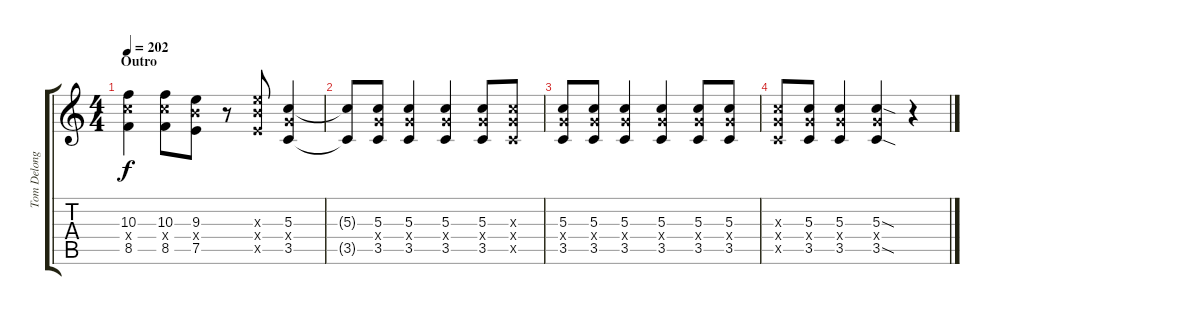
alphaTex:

\track ("Tom Delonge - Guitar" "Tom Delong") {instrument distortionguitar}
\staff {score tabs}
\tuning (E4 B3 G3 D3 A2 E2) {hide}
\ts (4 4)
\section ("" "Outro")
\tempo 202
\clef g2
\ks c
(10.3 10.4{x} 8.5).4{dy f} (10.3 10.4{x} 8.5).8 (9.3 9.4{x} 7.5).8 r.8 (9.3{x} 9.4{x} 7.5{x}).8 (5.3 5.4{x} 3.5).4 |
(5.3{t} 3.5{t}).8 (5.3 5.4{x} 3.5).8 (5.3 5.4{x} 3.5).4 (5.3 5.4{x} 3.5).4 (5.3 5.4{x} 3.5).8 (5.3{x} 5.4{x} 3.5{x}).8 |
(5.3 5.4{x} 3.5).8 (5.3 5.4{x} 3.5).8 (5.3 5.4{x} 3.5).4 (5.3 5.4{x} 3.5).4 (5.3 5.4{x} 3.5).8 (5.3 5.4{x} 3.5).8 |
(5.3{x} 5.4{x} 3.5{x}).8 (5.3 5.4{x} 3.5).8 (5.3 5.4{x} 3.5).4 (5.3{sod} 5.4{x} 3.5{sod}).4 r.4
